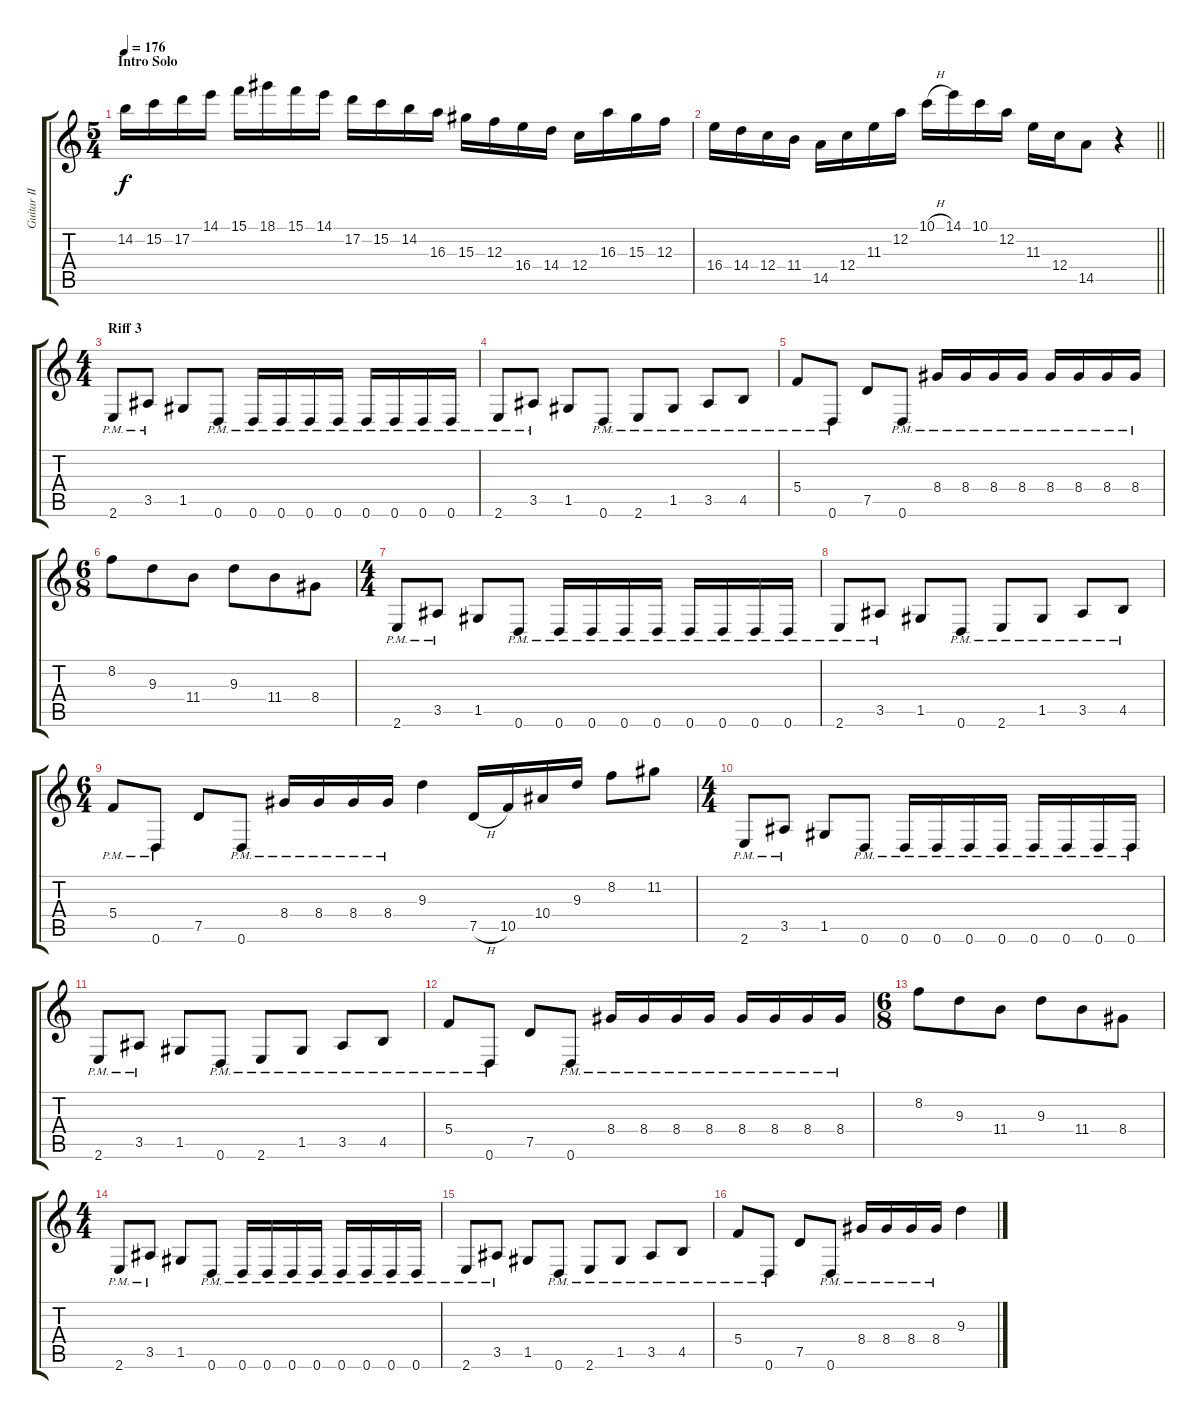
\track ("Guitar II" "Guitar II") {instrument distortionguitar}
\staff {score tabs}
\tuning (D4 A3 F3 C3 G2 D2) {hide}
\ts (5 4)
\section ("" "Intro Solo")
\tempo 176
\clef g2
\ks c
14.2.16{dy f} 15.2.16 17.2.16 14.1.16 15.1.16 18.1.16 15.1.16 14.1.16 17.2.16 15.2.16 14.2.16 16.3.16 15.3.16 12.3.16 16.4.16 14.4.16 12.4.16 16.3.16 15.3.16 12.3.16 |
\barLineRight lightlight
16.4.16 14.4.16 12.4.16 11.4.16 14.5.16 12.4.16 11.3.16 12.2.16 10.1{h}.16 14.1.16 10.1.16 12.2.16 11.3.16 12.4.16 14.5.8 r.4 |
\ts (4 4)
\section ("" "Riff 3")
2.6{pm}.8 3.5{pm}.8 1.5.8 0.6{pm}.8 0.6{pm}.16 0.6{pm}.16 0.6{pm}.16 0.6{pm}.16 0.6{pm}.16 0.6{pm}.16 0.6{pm}.16 0.6{pm}.16 |
2.6{pm}.8 3.5{pm}.8 1.5.8 0.6{pm}.8 2.6{pm}.8 1.5{pm}.8 3.5{pm}.8 4.5{pm}.8 |
5.4{pm}.8 0.6{pm}.8 7.5.8 0.6{pm}.8 8.4{pm}.16 8.4{pm}.16 8.4{pm}.16 8.4{pm}.16 8.4{pm}.16 8.4{pm}.16 8.4{pm}.16 8.4{pm}.16 |
\ts (6 8)
8.2.8 9.3.8 11.4.8 9.3.8 11.4.8 8.4.8 |
\ts (4 4)
2.6{pm}.8 3.5{pm}.8 1.5.8 0.6{pm}.8 0.6{pm}.16 0.6{pm}.16 0.6{pm}.16 0.6{pm}.16 0.6{pm}.16 0.6{pm}.16 0.6{pm}.16 0.6{pm}.16 |
2.6{pm}.8 3.5{pm}.8 1.5.8 0.6{pm}.8 2.6{pm}.8 1.5{pm}.8 3.5{pm}.8 4.5{pm}.8 |
\ts (6 4)
5.4{pm}.8 0.6{pm}.8 7.5.8 0.6{pm}.8 8.4{pm}.16 8.4{pm}.16 8.4{pm}.16 8.4{pm}.16 9.3.4 7.5{h}.16 10.5.16 10.4.16 9.3.16 8.2.8 11.2.8 |
\ts (4 4)
2.6{pm}.8 3.5{pm}.8 1.5.8 0.6{pm}.8 0.6{pm}.16 0.6{pm}.16 0.6{pm}.16 0.6{pm}.16 0.6{pm}.16 0.6{pm}.16 0.6{pm}.16 0.6{pm}.16 |
2.6{pm}.8 3.5{pm}.8 1.5.8 0.6{pm}.8 2.6{pm}.8 1.5{pm}.8 3.5{pm}.8 4.5{pm}.8 |
5.4{pm}.8 0.6{pm}.8 7.5.8 0.6{pm}.8 8.4{pm}.16 8.4{pm}.16 8.4{pm}.16 8.4{pm}.16 8.4{pm}.16 8.4{pm}.16 8.4{pm}.16 8.4{pm}.16 |
\ts (6 8)
8.2.8 9.3.8 11.4.8 9.3.8 11.4.8 8.4.8 |
\ts (4 4)
2.6{pm}.8 3.5{pm}.8 1.5.8 0.6{pm}.8 0.6{pm}.16 0.6{pm}.16 0.6{pm}.16 0.6{pm}.16 0.6{pm}.16 0.6{pm}.16 0.6{pm}.16 0.6{pm}.16 |
2.6{pm}.8 3.5{pm}.8 1.5.8 0.6{pm}.8 2.6{pm}.8 1.5{pm}.8 3.5{pm}.8 4.5{pm}.8 |
5.4{pm}.8 0.6{pm}.8 7.5.8 0.6{pm}.8 8.4{pm}.16 8.4{pm}.16 8.4{pm}.16 8.4{pm}.16 9.3.4
